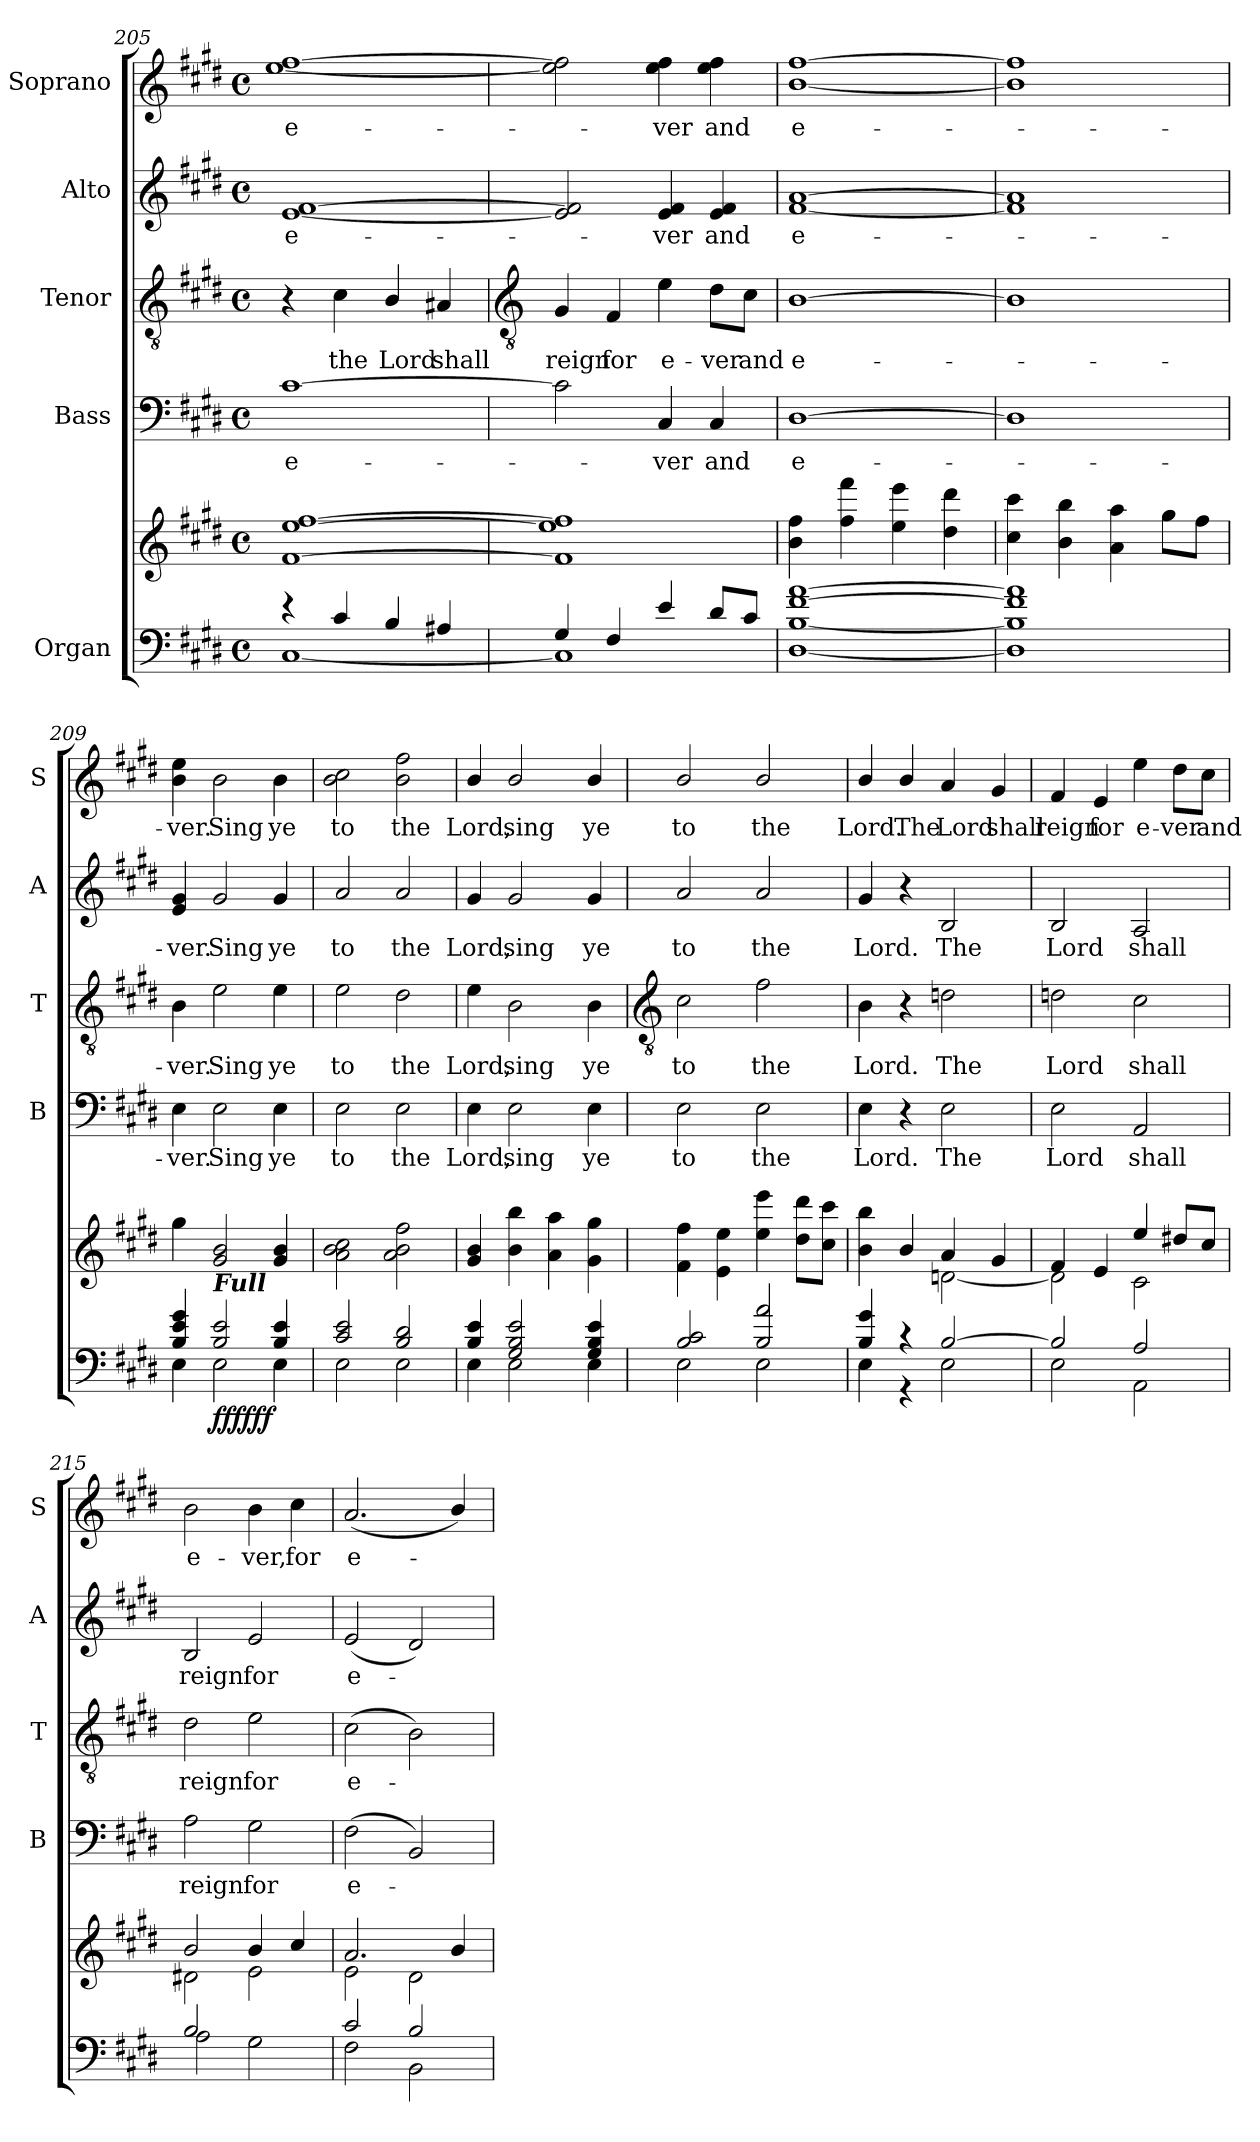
**kern	**kern	**dynam	**kern	**text	**kern	**text	**kern	**text	**kern	**text
*part5	*part5	*part5	*part4	*part4	*part3	*part3	*part2	*part2	*part1	*part1
*staff6	*staff5	*staff5/6	*staff4	*staff4	*staff3	*staff3	*staff2	*staff2	*staff1	*staff1
*I"Organ	*	*	*I"Bass	*	*I"Tenor	*	*I"Alto	*	*I"Soprano	*
*	*	*	*I'B	*	*I'T	*	*I'A	*	*I'S	*
*clefF4	*clefG2	*	*clefF4	*	*clefGv2	*	*clefG2	*	*clefG2	*
*k[f#c#g#d#]	*k[f#c#g#d#]	*	*k[f#c#g#d#]	*	*k[f#c#g#d#]	*	*k[f#c#g#d#]	*	*k[f#c#g#d#]	*
*E:	*E:	*	*E:	*	*E:	*	*E:	*	*E:	*
*M4/4	*M4/4	*	*M4/4	*	*M4/4	*	*M4/4	*	*M4/4	*
*met(c)	*met(c)	*	*met(c)	*	*met(c)	*	*met(c)	*	*met(c)	*
=205	=205	=205	=205	=205	=205	=205	=205	=205	=205	=205
*^	*^	*	*	*	*	*	*	*	*	*
!	!	!	!	!	!	!LO:LY:b	!	!	!	!LO:LY:b	!	!LO:LY:b
4r	[1C#	[1f# [1ee [1ff#	1ryy	.	[1c#	e-	4r	.	[1e [1f#	e-	[1ee [1ff#	e-
!	!	!	!	!	!	!	!	!LO:LY:b	!	!	!	!
4c#/	.	.	.	.	.	.	4c#	the	.	.	.	.
!	!	!	!	!	!	!	!	!LO:LY:b	!	!	!	!
4B/	.	.	.	.	.	.	4B/	Lord	.	.	.	.
!	!	!	!	!	!	!	!	!LO:LY:b	!	!	!	!
4A#X/	.	.	.	.	.	.	4A#X	shall	.	.	.	.
*	*	*v	*v	*	*	*	*	*	*	*	*	*
!!LO:LB:g=z
=206	=206	=206	=206	=206	=206	=206	=206	=206	=206	=206	=206
*	*	*	*	*	*	*clefGv2	*	*	*	*	*
!	!	!	!	!	!	!	!LO:LY:b	!	!	!	!
4G#/	1C#]	1f#] 1ee] 1ff#]	.	2c#]	.	4G#	reign	2e] 2f#]	.	2ee] 2ff#]	.
!	!	!	!	!	!	!	!LO:LY:b	!	!	!	!
4F#/	.	.	.	.	.	4F#	for	.	.	.	.
!	!	!	!	!	!LO:LY:b	!	!LO:LY:b	!	!LO:LY:b	!	!LO:LY:b
4e/	.	.	.	4C#	ver	4e	e-	4e 4f#	ver	4ee 4ff#	ver
!	!	!	!	!	!LO:LY:b	!	!LO:LY:b	!	!LO:LY:b	!	!LO:LY:b
8d#/L	.	.	.	4C#	and	8d#\L	-ver	4e 4f#	and	4ee 4ff#	and
!	!	!	!	!	!	!	!LO:LY:b	!	!	!	!
8c#/J	.	.	.	.	.	8c#\J	and	.	.	.	.
=207	=207	=207	=207	=207	=207	=207	=207	=207	=207	=207	=207
!	!	!	!	!	!LO:LY:b	!	!LO:LY:b	!	!LO:LY:b	!	!LO:LY:b
[1f#/ [1a/	[1D# [1B	4b 4ff#	.	[1D#	e-	[1B	e-	[1f# [1a	e-	[1b [1ff#	e-
.	.	4ff# 4fff#	.	.	.	.	.	.	.	.	.
.	.	4ee 4eee	.	.	.	.	.	.	.	.	.
.	.	4dd# 4ddd#	.	.	.	.	.	.	.	.	.
=208	=208	=208	=208	=208	=208	=208	=208	=208	=208	=208	=208
1f#/] 1a/]	1D#] 1B]	4cc# 4ccc#	.	1D#]	.	1B]	.	1f#] 1a]	.	1b] 1ff#]	.
.	.	4b 4bb	.	.	.	.	.	.	.	.	.
.	.	4a 4aa	.	.	.	.	.	.	.	.	.
.	.	8gg#L	.	.	.	.	.	.	.	.	.
.	.	8ff#J	.	.	.	.	.	.	.	.	.
=209	=209	=209	=209	=209	=209	=209	=209	=209	=209	=209	=209
!	!	!	!	!	!LO:LY:b	!	!LO:LY:b	!	!LO:LY:b	!	!LO:LY:b
4B/ 4e/ 4g#/	4E	4gg#	.	4E	ver.	4B	ver.	4e 4g#	ver.	4b 4ee	ver.
!	!	!LO:TX:b:Bi:t=Full	!	!	!	!	!	!	!	!	!
!	!	!	!LO:DY:b=2	!	!LO:LY:b	!	!LO:LY:b	!	!LO:LY:b	!	!LO:LY:b
!	!	!	!LO:DY:n=1:b=2	!	!	!	!	!	!	!	!
!	!	!	!LO:DY:n=2:b	!	!	!	!	!	!	!	!
2B/ 2e/	2E	2g# 2b	ff ff ff	2E	Sing	2e	Sing	2g#	Sing	2b	Sing
!	!	!	!	!	!LO:LY:b	!	!LO:LY:b	!	!LO:LY:b	!	!LO:LY:b
4B/ 4e/	4E	4g# 4b	.	4E	ye	4e	ye	4g#	ye	4b	ye
=210	=210	=210	=210	=210	=210	=210	=210	=210	=210	=210	=210
!	!	!	!	!	!LO:LY:b	!	!LO:LY:b	!	!LO:LY:b	!	!LO:LY:b
2c#/ 2e/	2E	2a 2b 2cc#	.	2E	to	2e	to	2a	to	2b 2cc#	to
!	!	!	!	!	!LO:LY:b	!	!LO:LY:b	!	!LO:LY:b	!	!LO:LY:b
2B/ 2d#/	2E	2a 2b 2ff#	.	2E	the	2d#	the	2a	the	2b 2ff#	the
=211	=211	=211	=211	=211	=211	=211	=211	=211	=211	=211	=211
!	!	!	!	!	!LO:LY:b	!	!LO:LY:b	!	!LO:LY:b	!	!LO:LY:b
4B/ 4e/	4E	4g# 4b	.	4E	Lord,	4e	Lord,	4g#	Lord,	4b/	Lord,
!	!	!	!	!	!LO:LY:b	!	!LO:LY:b	!	!LO:LY:b	!	!LO:LY:b
2G#/ 2B/ 2e/	2E	4b 4bb	.	2E	sing	2B	sing	2g#	sing	2b/	sing
.	.	4a 4aa	.	.	.	.	.	.	.	.	.
!	!	!	!	!	!LO:LY:b	!	!LO:LY:b	!	!LO:LY:b	!	!LO:LY:b
4G#/ 4B/ 4e/	4E	4g# 4gg#	.	4E	ye	4B	ye	4g#	ye	4b/	ye
!!LO:LB:g=z
=212	=212	=212	=212	=212	=212	=212	=212	=212	=212	=212	=212
*	*	*	*	*	*	*clefGv2	*	*	*	*	*
*	*	*^	*	*	*	*	*	*	*	*	*
!	!	!	!	!	!	!LO:LY:b	!	!LO:LY:b	!	!LO:LY:b	!	!LO:LY:b
2B/ 2c#/	2E	1ryy	4f#\ 4ff#\	.	2E	to	2c#	to	2a	to	2b/	to
.	.	.	4e\ 4ee\	.	.	.	.	.	.	.	.	.
!	!	!	!	!	!	!LO:LY:b	!	!LO:LY:b	!	!LO:LY:b	!	!LO:LY:b
2B/ 2a/	2E	.	4ee\ 4eee\	.	2E	the	2f#	the	2a	the	2b/	the
.	.	.	8dd#\ 8ddd#\L	.	.	.	.	.	.	.	.	.
.	.	.	8cc#\ 8ccc#\J	.	.	.	.	.	.	.	.	.
=213	=213	=213	=213	=213	=213	=213	=213	=213	=213	=213	=213	=213
!	!	!	!	!	!	!LO:LY:b	!	!LO:LY:b	!	!LO:LY:b	!	!LO:LY:b
4B/ 4g#/	4E	4ryy	4b\ 4bb\	.	4E	Lord.	4B	Lord.	4g#	Lord.	4b/	Lord.
!	!	!	!	!	!	!	!	!	!	!	!	!LO:LY:b
4r	4r	4b/	4ryy	.	4r	.	4r	.	4r	.	4b/	The
!	!	!	!	!	!	!LO:LY:b	!	!LO:LY:b	!	!LO:LY:b	!	!LO:LY:b
[2B/	2E	4a/	[2dn\	.	2E	The	2dn	The	2B	The	4a	Lord
!	!	!	!	!	!	!	!	!	!	!	!	!LO:LY:b
.	.	4g#/	.	.	.	.	.	.	.	.	4g#	shall
=214	=214	=214	=214	=214	=214	=214	=214	=214	=214	=214	=214	=214
!	!	!	!	!	!	!LO:LY:b	!	!LO:LY:b	!	!LO:LY:b	!	!LO:LY:b
2B/]	2E	4f#/	2d\]	.	2E	Lord	2dn	Lord	2B	Lord	4f#	reign
!	!	!	!	!	!	!	!	!	!	!	!	!LO:LY:b
.	.	4e/	.	.	.	.	.	.	.	.	4e	for
!	!	!	!	!	!	!LO:LY:b	!	!LO:LY:b	!	!LO:LY:b	!	!LO:LY:b
2A/	2AA	4ee/	2c#\	.	2AA	shall	2c#	shall	2A	shall	4ee	e-
!	!	!	!	!	!	!	!	!	!	!	!	!LO:LY:b
.	.	8dd#X/L	.	.	.	.	.	.	.	.	8dd#\L	-ver
!	!	!	!	!	!	!	!	!	!	!	!	!LO:LY:b
.	.	8cc#/J	.	.	.	.	.	.	.	.	8cc#\J	and
=215	=215	=215	=215	=215	=215	=215	=215	=215	=215	=215	=215	=215
!	!	!	!	!	!	!LO:LY:b	!	!LO:LY:b	!	!LO:LY:b	!	!LO:LY:b
2B/	2A	2b/	2d#X\	.	2A	reign	2d#	reign	2B	reign	2b	e-
!	!	!	!	!	!	!LO:LY:b	!	!LO:LY:b	!	!LO:LY:b	!	!LO:LY:b
2ryy	2G#	4b/	2e\	.	2G#	for	2e	for	2e	for	4b	-ver,
!	!	!	!	!	!	!	!	!	!	!	!	!LO:LY:b
.	.	4cc#/	.	.	.	.	.	.	.	.	4cc#	for
=216	=216	=216	=216	=216	=216	=216	=216	=216	=216	=216	=216	=216
!	!	!	!	!	!	!LO:LY:b	!	!LO:LY:b	!	!LO:LY:b	!	!LO:LY:b
2c#/	2F#	2.a/	2e\	.	(<2F#	e-	(>2c#	e-	(<2e	e-	(<2.a	e-
2B/	2BB	.	2d#\	.	2BB)	.	2B)	.	2d#)	.	.	.
.	.	4b/	.	.	.	.	.	.	.	.	4b/)	.
*v	*v	*	*	*	*	*	*	*	*	*	*	*
*	*v	*v	*	*	*	*	*	*	*	*	*
=	=	=	=	=	=	=	=	=	=	=
*-	*-	*-	*-	*-	*-	*-	*-	*-	*-	*-
